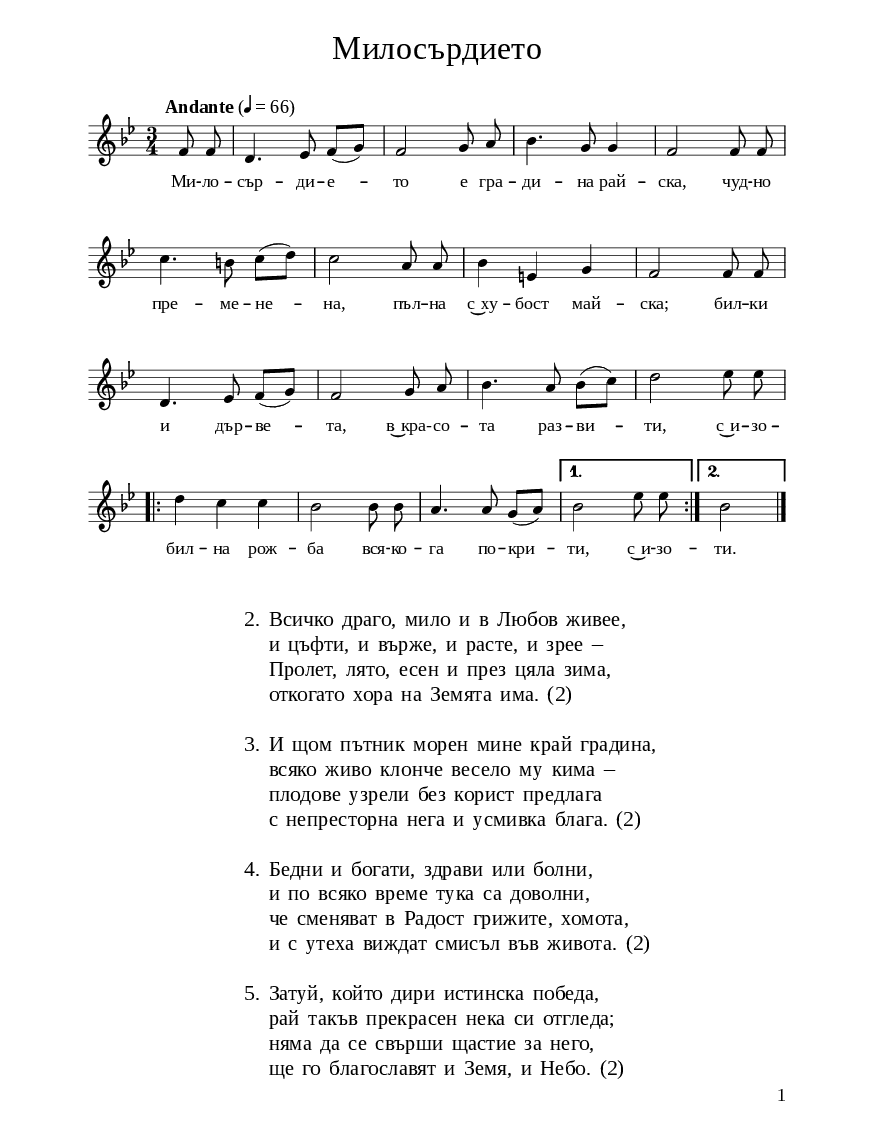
\version "2.24.2"

% include paper part and global functions
\include "include/globals.ily"

\bookpart {
  \label #'ref038
  \tocItem \markup "Милосърдието"
  \include "include/bookpart-paper.ily"
  \score {
    \include "include/score-layout.ily"

    \new Voice \absolute {
      \clef treble
      \key bes \major
      \time 3/4
      \tempoFunc "Andante" 4 "66"
      \autoBeamOff
      \partial 4
      \autoBeamOff
      f'8 f'8 | d'4. es'8 f' ([ g' ]) |  f'2 g'8 a' |  bes'4. g'8 g'4 |  f'2 f'8 f' \break |
      c''4. b'8 c'' ([ d'' ]) |c''2 a'8 a' | bes'4 e' g' | f'2 f'8 f' \break |
      d'4. es'8 f' ([ g' ]) | f'2 g'8 a' | bes'4. a'8 bes' ([ c'' ]) | d''2 es''8 es'' \break
      \repeat volta 2 {d''4 c'' c'' bes'2 bes'8 bes' | a'4. a'8 g' ( [a'] ) |}
      \alternative { { bes'2 es''8 es'' } {  bes'2 \bar "|." \break } }
    }


    \addlyrics {
      Ми -- ло -- сър -- ди -- е -- то е гра -- ди -- на рай --
      ска, чуд -- но пре -- ме -- не -- на, пъл -- на
      с~ху -- бост май -- ска; бил -- ки и дър -- ве --
      та, "в~кра-" -- со -- та раз -- ви -- ти, с~и -- зо
      -- бил -- на рож -- ба вся -- ко -- га по -- кри
      -- ти, с~и -- зо -- ти.
    }

    \header {
      title = \titleFunc "Милосърдието" "Milosărdieto"
    }

    \midi{}

  } % score



  \markup \fontsize #bgCoupletFontSize {
    \hspace #15
    \override #`(baseline-skip . ,bgCoupletBaselineSkip)
    \column {
      \line {2. Всичко драго, мило и в Любов живее,}

      \line {"   "и цъфти, и върже, и расте, и зрее  –}

      \line {"   "Пролет, лято, есен и през цяла зима,}

      \line {"   "откогато хора на Земята има. (2)}
       \line {"   "}

      \line {3. И щом пътник морен мине край градина,}

      \line {"   "всяко живо клонче весело му кима –}

      \line {"   "плодове узрели без корист предлага}

      \line {"   "с непресторна нега и усмивка блага. (2)}
      \line {"   "}

      \line {4. Бедни и богати, здрави или болни, }

      \line {"   "и по всяко време тука са доволни, }

      \line {"   "че сменяват в Радост грижите, хомота, }

      \line {"   " и с утеха виждат смисъл във живота. (2) }
       \line {"   "}

      \line {5. Затуй, който дири истинска победа,}

      \line {"   "рай такъв прекрасен нека си отгледа;}

      \line {"   "няма да се свърши щастие за него,}

      \line {"   "ще го благославят и Земя, и Небо. (2)}



    }


  } % markup



} % bookpart
